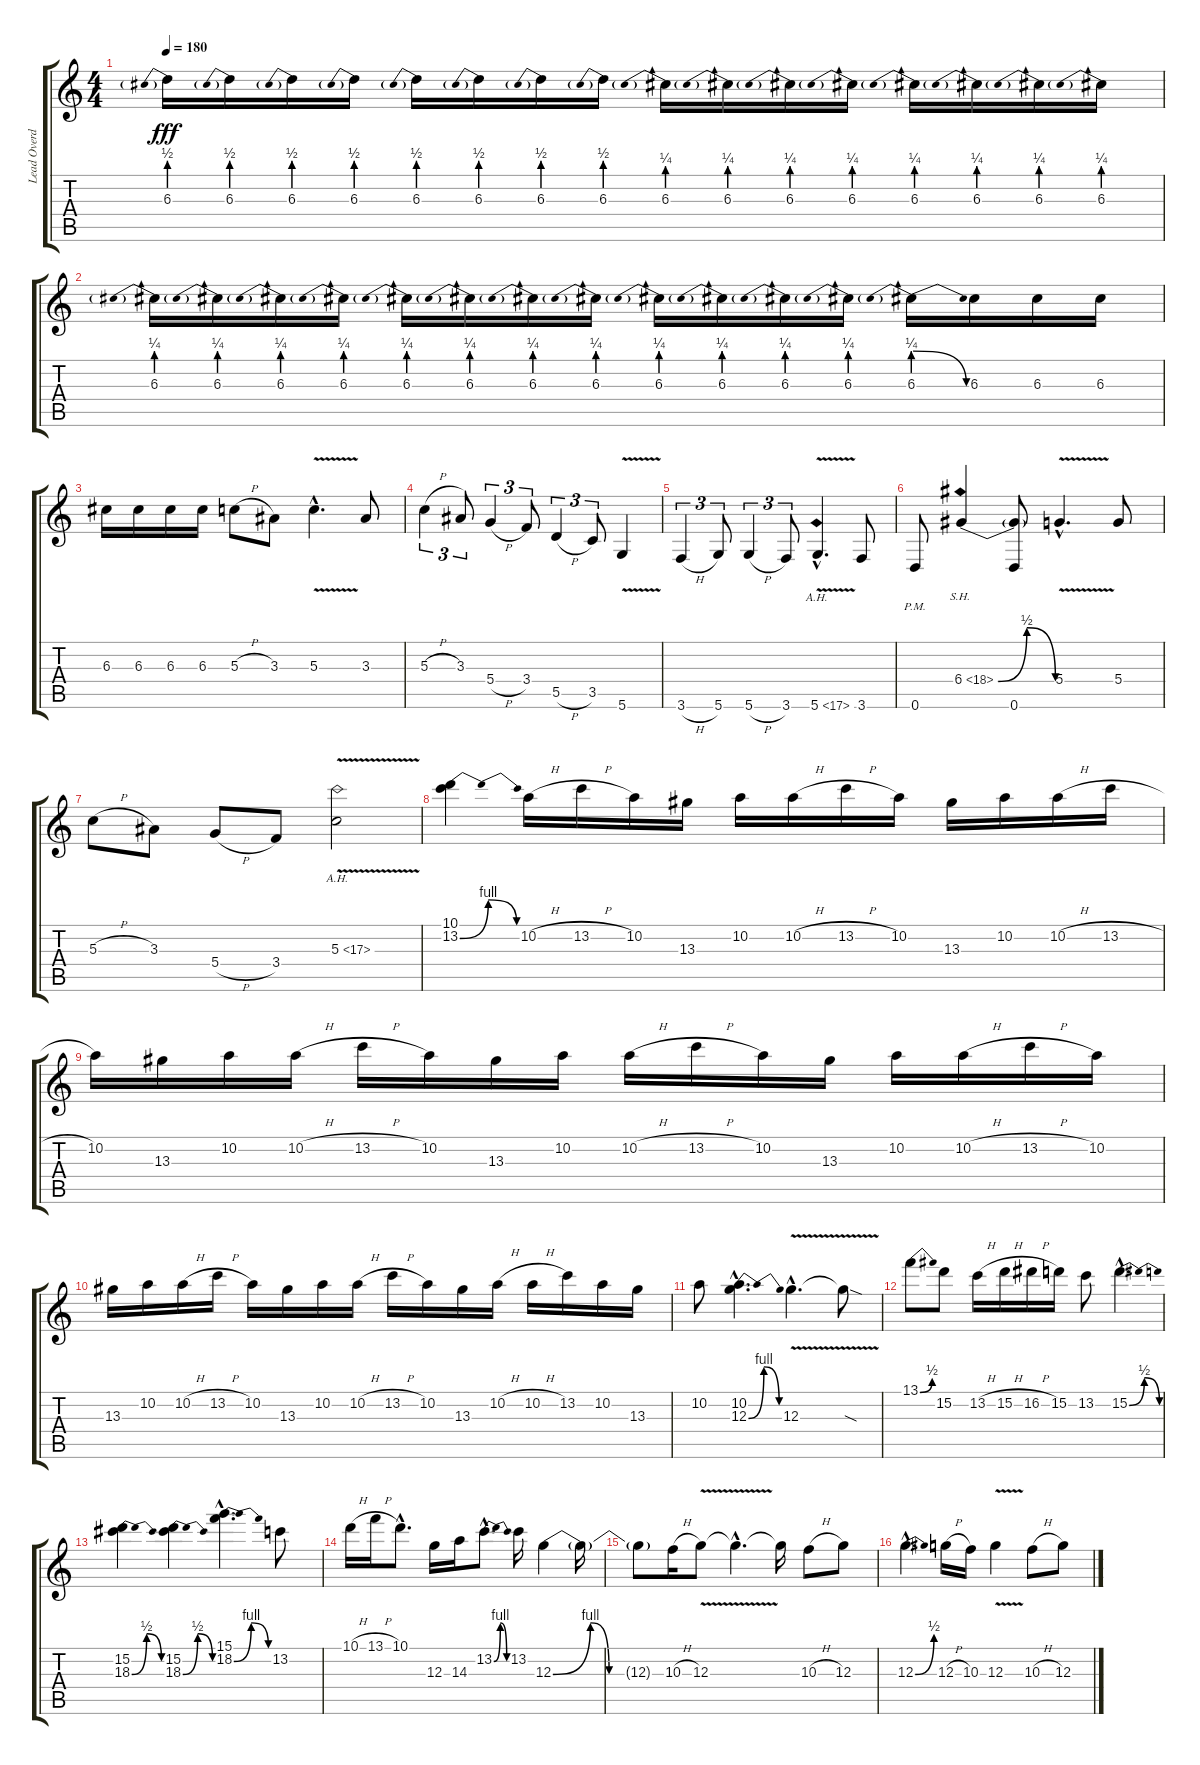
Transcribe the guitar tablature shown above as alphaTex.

\track ("Lead Overdub" "Lead Overd") {instrument distortionguitar}
\staff {score tabs}
\tuning (E4 B3 G3 D3 A2 D2) {hide}
\ts (4 4)
\tempo 180
\clef g2
\ks c
6.3{be (prebend 0 2 60 2)}.16{dy fff} 6.3{be (prebend 0 2 60 2)}.16 6.3{be (prebend 0 2 60 2)}.16 6.3{be (prebend 0 2 60 2)}.16 6.3{be (prebend 0 2 60 2)}.16 6.3{be (prebend 0 2 60 2)}.16 6.3{be (prebend 0 2 60 2)}.16 6.3{be (prebend 0 2 60 2)}.16 6.3{be (prebend 0 1 60 1)}.16 6.3{be (prebend 0 1 60 1)}.16 6.3{be (prebend 0 1 60 1)}.16 6.3{be (prebend 0 1 60 1)}.16 6.3{be (prebend 0 1 60 1)}.16 6.3{be (prebend 0 1 60 1)}.16 6.3{be (prebend 0 1 60 1)}.16 6.3{be (prebend 0 1 60 1)}.16 |
6.3{be (prebend 0 1 60 1)}.16 6.3{be (prebend 0 1 60 1)}.16 6.3{be (prebend 0 1 60 1)}.16 6.3{be (prebend 0 1 60 1)}.16 6.3{be (prebend 0 1 60 1)}.16 6.3{be (prebend 0 1 60 1)}.16 6.3{be (prebend 0 1 60 1)}.16 6.3{be (prebend 0 1 60 1)}.16 6.3{be (prebend 0 1 60 1)}.16 6.3{be (prebend 0 1 60 1)}.16 6.3{be (prebend 0 1 60 1)}.16 6.3{be (prebend 0 1 60 1)}.16 6.3{be (prebendrelease 0 1 60 0)}.16 6.3.16 6.3.16 6.3.16 |
6.3.16 6.3.16 6.3.16 6.3.16 5.3{h}.8 3.3.8 5.3{v hac}.4{d} 3.3.8 |
5.3{h}.4{tu (3 2)} 3.3.8{tu (3 2)} 5.4{h}.4{tu (3 2)} 3.4.8{tu (3 2)} 5.5{h}.4{tu (3 2)} 3.5.8{tu (3 2)} 5.6{v}.4 |
3.6{h}.4{tu (3 2)} 5.6.8{tu (3 2)} 5.6{h}.4{tu (3 2)} 3.6.8{tu (3 2)} 5.6{ah 12 v hac}.4{d} 3.6.8 |
0.6{pm}.8 6.4{be (bendrelease 0 0 15 2 44 2 60 0) sh 12}.4 (6.4{t} 0.6).8 5.4{v hac}.4{d} 5.4.8 |
5.3{h}.8 3.3.8 5.4{h}.8 3.4.8 5.3{ah 12 v}.2 |
(10.1 13.2{be (bendrelease 0 0 15 4 45 4 60 0)}).4 10.2{h}.16 13.2{h}.16 10.2.16 13.3.16 10.2.16 10.2{h}.16 13.2{h}.16 10.2.16 13.3.16 10.2.16 10.2{h}.16 13.2{h}.16 |
10.2.16 13.3.16 10.2.16 10.2{h}.16 13.2{h}.16 10.2.16 13.3.16 10.2.16 10.2{h}.16 13.2{h}.16 10.2.16 13.3.16 10.2.16 10.2{h}.16 13.2{h}.16 10.2.16 |
13.3.16 10.2.16 10.2{h}.16 13.2{h}.16 10.2.16 13.3.16 10.2.16 10.2{h}.16 13.2{h}.16 10.2.16 13.3.16 10.2{h}.16 10.2{h}.16 13.2.16 10.2.16 13.3.16 |
10.2.8 (10.2{hac} 12.3{be (bendrelease 0 0 15 4 35 4 60 0) hac}).4{d} 12.3{v hac}.4{d} 12.3{sod t}.8 |
13.1{be (bend 0 0 60 2)}.8 15.2.8 13.2{h}.16 15.2{h}.16 16.2{h}.16 15.2.16 13.2.8 15.2{be (bendrelease 0 0 15 2 45 2 60 0) hac}.4{d} |
(15.2 18.3{be (bendrelease 0 0 8 2 45 2 60 0)}).4 (15.2 18.3{be (bendrelease 0 0 8 2 45 2 60 0)}).4 (15.1{hac} 18.2{be (bendrelease 0 0 14 4 28 4 60 0) hac}).4{d} 13.2.8 |
10.1{h}.16 13.1{h}.16 10.1{hac}.8{d} 12.3.16 14.3.16 13.2{be (bendrelease 0 0 15 4 45 4 60 0) hac}.8{d} 13.2.16 12.3{be (custom 0 0 20 4 30 0 45 0 60 0)}.4 12.3{t}.16 |
12.3{t}.8 10.3{h}.16 12.3{v}.8 12.3{hac t}.4{d} 12.3{t}.16 10.3{h}.8 12.3.8 |
12.3{be (bend 0 0 60 2) hac}.4{d} 12.3{h}.16 10.3.16 12.3{v}.4 10.3{h}.8 12.3.8
